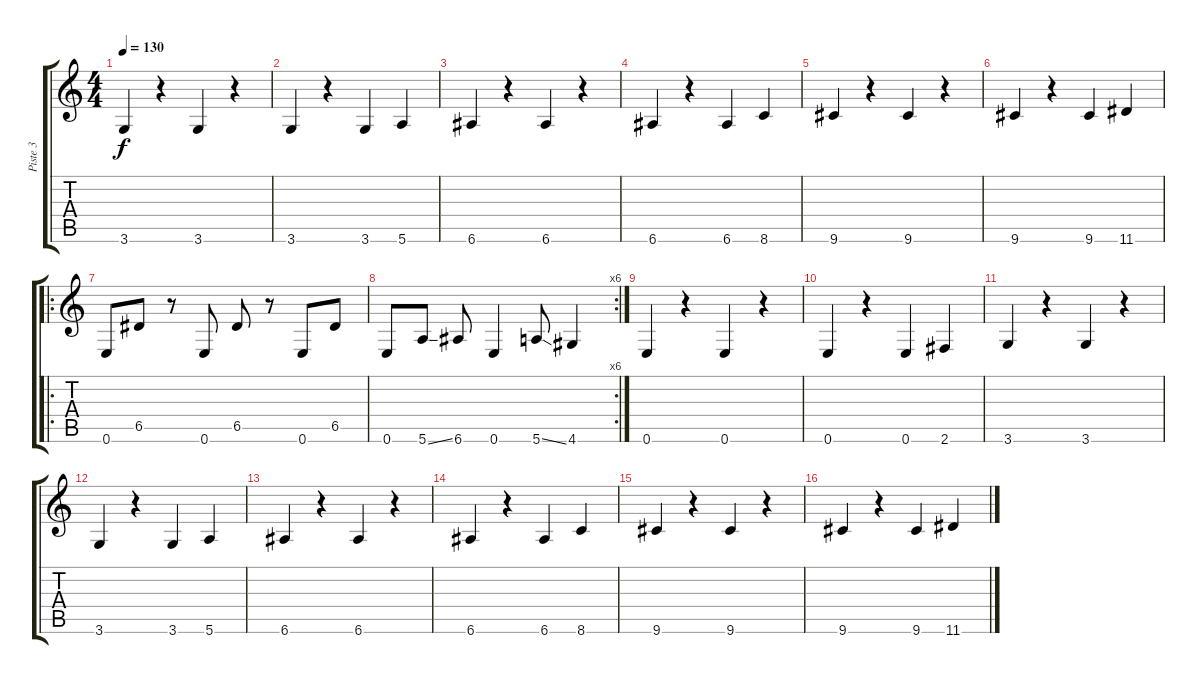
\track ("Piste 3" "Piste 3") {instrument electricbassfinger}
\staff {score tabs}
\tuning (E4 B3 G3 D3 A2 E2) {hide}
\ts (4 4)
\tempo 130
\clef g2
\ks c
3.6.4{dy f} r.4 3.6.4 r.4 |
3.6.4 r.4 3.6.4 5.6.4 |
6.6.4 r.4 6.6.4 r.4 |
6.6.4 r.4 6.6.4 8.6.4 |
9.6.4 r.4 9.6.4 r.4 |
9.6.4 r.4 9.6.4 11.6.4 |
\ro
0.6.8 6.5.8 r.8 0.6.8 6.5.8 r.8 0.6.8 6.5.8 |
\rc 6
0.6.8 5.6{ss}.8 6.6.8 0.6.4 5.6{ss}.8 4.6.4 |
0.6.4 r.4 0.6.4 r.4 |
0.6.4 r.4 0.6.4 2.6.4 |
3.6.4 r.4 3.6.4 r.4 |
3.6.4 r.4 3.6.4 5.6.4 |
6.6.4 r.4 6.6.4 r.4 |
6.6.4 r.4 6.6.4 8.6.4 |
9.6.4 r.4 9.6.4 r.4 |
9.6.4 r.4 9.6.4 11.6.4
